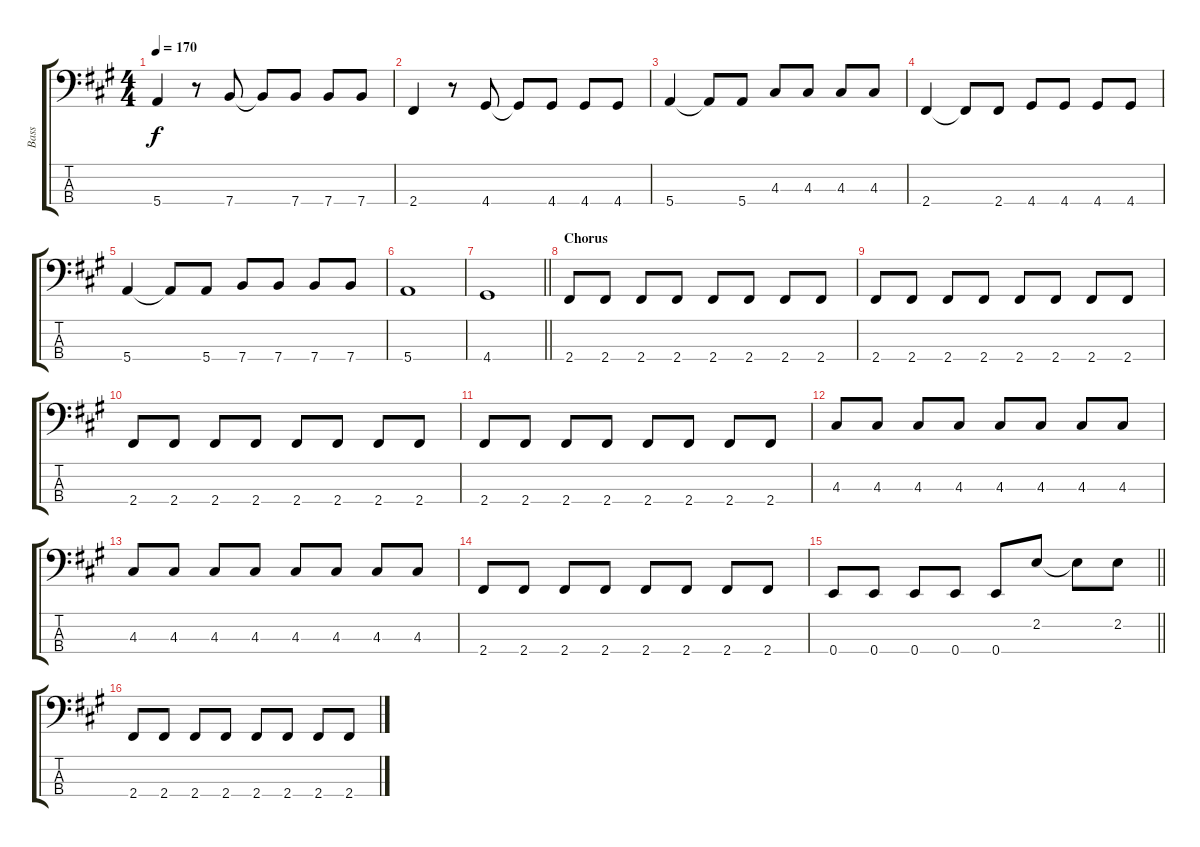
\track ("Bass" "Bass") {instrument electricbassfinger}
\staff {score tabs}
\tuning (G2 D2 A1 E1) {hide}
\ts (4 4)
\tempo 170
\clef f4
\ks f#minor
5.4.4{dy f} r.8 7.4.8 7.4{t}.8 7.4.8 7.4.8 7.4.8 |
2.4.4 r.8 4.4.8 4.4{t}.8 4.4.8 4.4.8 4.4.8 |
5.4.4 5.4{t}.8 5.4.8 4.3.8 4.3.8 4.3.8 4.3.8 |
2.4.4 2.4{t}.8 2.4.8 4.4.8 4.4.8 4.4.8 4.4.8 |
5.4.4 5.4{t}.8 5.4.8 7.4.8 7.4.8 7.4.8 7.4.8 |
5.4.1 |
\barLineRight lightlight
4.4.1 |
\section ("" "Chorus")
2.4.8 2.4.8 2.4.8 2.4.8 2.4.8 2.4.8 2.4.8 2.4.8 |
2.4.8 2.4.8 2.4.8 2.4.8 2.4.8 2.4.8 2.4.8 2.4.8 |
2.4.8 2.4.8 2.4.8 2.4.8 2.4.8 2.4.8 2.4.8 2.4.8 |
2.4.8 2.4.8 2.4.8 2.4.8 2.4.8 2.4.8 2.4.8 2.4.8 |
4.3.8 4.3.8 4.3.8 4.3.8 4.3.8 4.3.8 4.3.8 4.3.8 |
4.3.8 4.3.8 4.3.8 4.3.8 4.3.8 4.3.8 4.3.8 4.3.8 |
2.4.8 2.4.8 2.4.8 2.4.8 2.4.8 2.4.8 2.4.8 2.4.8 |
\barLineRight lightlight
0.4.8 0.4.8 0.4.8 0.4.8 0.4.8 2.2.8 2.2{t}.8 2.2.8 |
2.4.8 2.4.8 2.4.8 2.4.8 2.4.8 2.4.8 2.4.8 2.4.8
